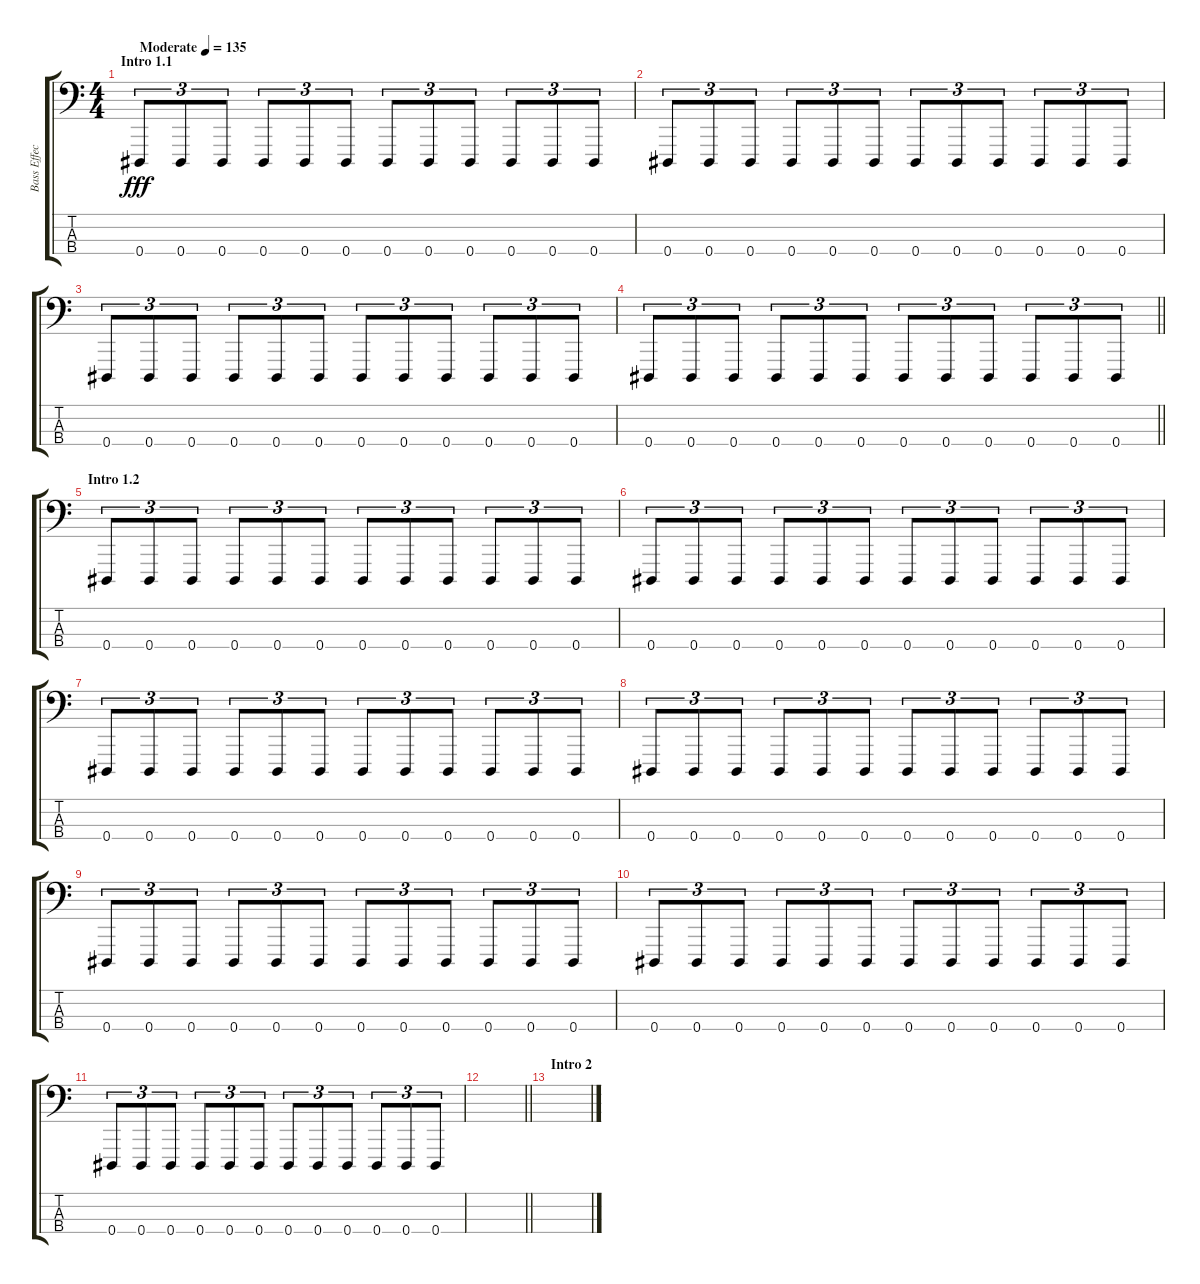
\track ("Bass Effects" "Bass Effec") {instrument lead4chiff}
\staff {score tabs}
\tuning (Gb2 Db2 Ab1 Eb1) {hide}
\ts (4 4)
\section ("" "Intro 1.1")
\tempo (135 "Moderate")
\clef f4
\ks c
0.4.8{tu (3 2) dy fff instrument lead4chiff} 0.4.8{tu (3 2)} 0.4.8{tu (3 2)} 0.4.8{tu (3 2)} 0.4.8{tu (3 2)} 0.4.8{tu (3 2)} 0.4.8{tu (3 2)} 0.4.8{tu (3 2)} 0.4.8{tu (3 2)} 0.4.8{tu (3 2)} 0.4.8{tu (3 2)} 0.4.8{tu (3 2)} |
0.4.8{tu (3 2)} 0.4.8{tu (3 2)} 0.4.8{tu (3 2)} 0.4.8{tu (3 2)} 0.4.8{tu (3 2)} 0.4.8{tu (3 2)} 0.4.8{tu (3 2)} 0.4.8{tu (3 2)} 0.4.8{tu (3 2)} 0.4.8{tu (3 2)} 0.4.8{tu (3 2)} 0.4.8{tu (3 2)} |
0.4.8{tu (3 2)} 0.4.8{tu (3 2)} 0.4.8{tu (3 2)} 0.4.8{tu (3 2)} 0.4.8{tu (3 2)} 0.4.8{tu (3 2)} 0.4.8{tu (3 2)} 0.4.8{tu (3 2)} 0.4.8{tu (3 2)} 0.4.8{tu (3 2)} 0.4.8{tu (3 2)} 0.4.8{tu (3 2)} |
\barLineRight lightlight
0.4.8{tu (3 2)} 0.4.8{tu (3 2)} 0.4.8{tu (3 2)} 0.4.8{tu (3 2)} 0.4.8{tu (3 2)} 0.4.8{tu (3 2)} 0.4.8{tu (3 2)} 0.4.8{tu (3 2)} 0.4.8{tu (3 2)} 0.4.8{tu (3 2)} 0.4.8{tu (3 2)} 0.4.8{tu (3 2)} |
\section ("" "Intro 1.2")
0.4.8{tu (3 2)} 0.4.8{tu (3 2)} 0.4.8{tu (3 2)} 0.4.8{tu (3 2)} 0.4.8{tu (3 2)} 0.4.8{tu (3 2)} 0.4.8{tu (3 2)} 0.4.8{tu (3 2)} 0.4.8{tu (3 2)} 0.4.8{tu (3 2)} 0.4.8{tu (3 2)} 0.4.8{tu (3 2)} |
0.4.8{tu (3 2)} 0.4.8{tu (3 2)} 0.4.8{tu (3 2)} 0.4.8{tu (3 2)} 0.4.8{tu (3 2)} 0.4.8{tu (3 2)} 0.4.8{tu (3 2)} 0.4.8{tu (3 2)} 0.4.8{tu (3 2)} 0.4.8{tu (3 2)} 0.4.8{tu (3 2)} 0.4.8{tu (3 2)} |
0.4.8{tu (3 2)} 0.4.8{tu (3 2)} 0.4.8{tu (3 2)} 0.4.8{tu (3 2)} 0.4.8{tu (3 2)} 0.4.8{tu (3 2)} 0.4.8{tu (3 2)} 0.4.8{tu (3 2)} 0.4.8{tu (3 2)} 0.4.8{tu (3 2)} 0.4.8{tu (3 2)} 0.4.8{tu (3 2)} |
0.4.8{tu (3 2)} 0.4.8{tu (3 2)} 0.4.8{tu (3 2)} 0.4.8{tu (3 2)} 0.4.8{tu (3 2)} 0.4.8{tu (3 2)} 0.4.8{tu (3 2)} 0.4.8{tu (3 2)} 0.4.8{tu (3 2)} 0.4.8{tu (3 2)} 0.4.8{tu (3 2)} 0.4.8{tu (3 2)} |
0.4.8{tu (3 2)} 0.4.8{tu (3 2)} 0.4.8{tu (3 2)} 0.4.8{tu (3 2)} 0.4.8{tu (3 2)} 0.4.8{tu (3 2)} 0.4.8{tu (3 2)} 0.4.8{tu (3 2)} 0.4.8{tu (3 2)} 0.4.8{tu (3 2)} 0.4.8{tu (3 2)} 0.4.8{tu (3 2)} |
0.4.8{tu (3 2)} 0.4.8{tu (3 2)} 0.4.8{tu (3 2)} 0.4.8{tu (3 2)} 0.4.8{tu (3 2)} 0.4.8{tu (3 2)} 0.4.8{tu (3 2)} 0.4.8{tu (3 2)} 0.4.8{tu (3 2)} 0.4.8{tu (3 2)} 0.4.8{tu (3 2)} 0.4.8{tu (3 2)} |
0.4.8{tu (3 2)} 0.4.8{tu (3 2)} 0.4.8{tu (3 2)} 0.4.8{tu (3 2)} 0.4.8{tu (3 2)} 0.4.8{tu (3 2)} 0.4.8{tu (3 2)} 0.4.8{tu (3 2)} 0.4.8{tu (3 2)} 0.4.8{tu (3 2)} 0.4.8{tu (3 2)} 0.4.8{tu (3 2)} |
\barLineRight lightlight
|
\section ("" "Intro 2")
